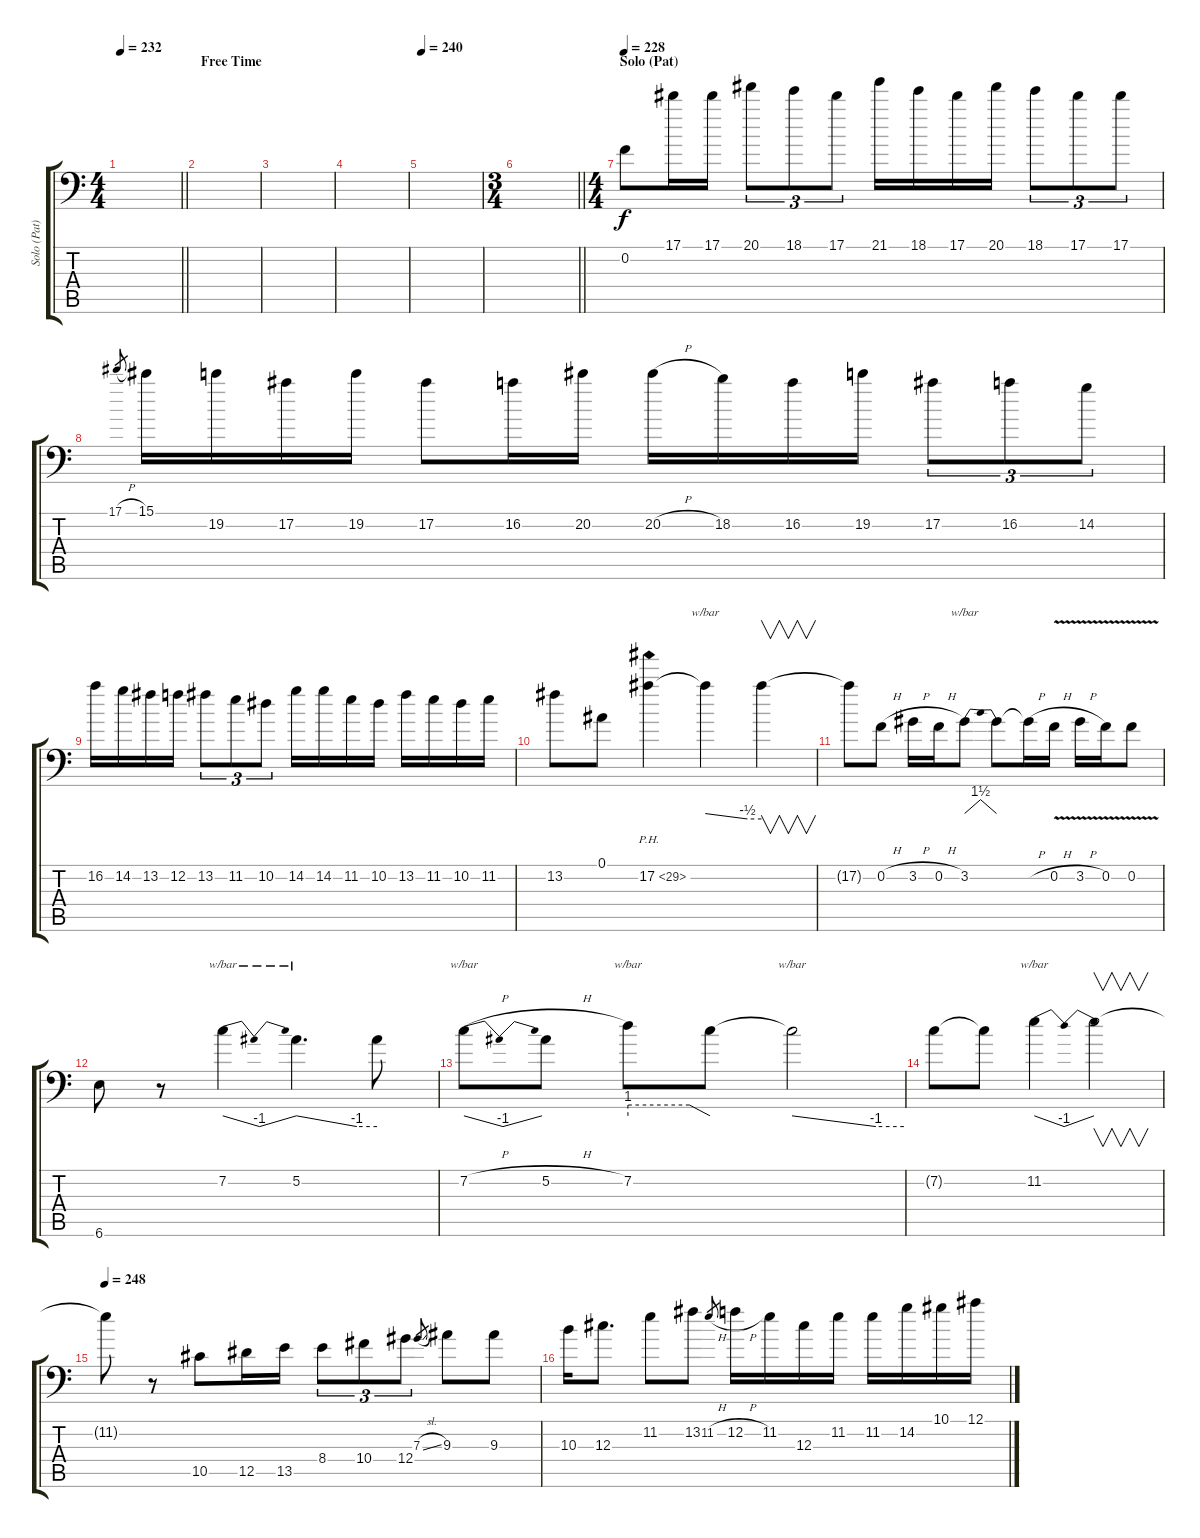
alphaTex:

\track ("Solo (Pat)" "Solo (Pat)") {instrument distortionguitar}
\staff {score tabs}
\tuning (Bb3 F3 Db3 Ab2 Eb2 Bb1) {hide}
\ts (4 4)
\tempo 232
\clef f4
\barLineRight lightlight
\ks c
|
\section ("" "Free Time")
|
|
|
\tempo 240
|
\ts (3 4)
\barLineRight lightlight
|
\ts (4 4)
\section ("" "Solo (Pat)")
\tempo 228
0.2.8 17.1.16 17.1.16 20.1.8{tu (3 2)} 18.1.8{tu (3 2)} 17.1.8{tu (3 2)} 21.1.16 18.1.16 17.1.16 20.1.16 18.1.8{tu (3 2)} 17.1.8{tu (3 2)} 17.1.8{tu (3 2)} |
17.1{h}.8{gr} 15.1.16 19.2.16 17.2.16 19.2.16 17.2.8 16.2.16 20.2.16 20.2{h}.16 18.2.16 16.2.16 19.2.16 17.2.8{tu (3 2)} 16.2.8{tu (3 2)} 14.2.8{tu (3 2)} |
16.2.16 14.2.16 13.2.16 12.2.16 13.2.8{tu (3 2)} 11.2.8{tu (3 2)} 10.2.8{tu (3 2)} 14.2.16 14.2.16 11.2.16 10.2.16 13.2.16 11.2.16 10.2.16 11.2.16 |
13.2.8 0.1.8 17.2{ph 12}.4 17.2{t}.4{tbe (custom default 0 0 45 -2 60 -2)} 17.2{t}.4{v} |
17.2{t}.8 0.2{h}.8 3.2{h}.16 0.2{h}.16 3.2.8{tbe (dip default 0 0 30 6 60 0)} 3.2{t}.8 3.2{h t}.16 0.2{v h}.16 3.2{v h}.16 0.2{v}.16 0.2{v}.8 |
6.6.8 r.8 7.2.4{tbe (dip default 0 0 30 -4 60 0)} 5.2.4{d tbe (custom default 0 0 45 -4 60 -4)} 5.2{t}.8 |
7.2{h}.8{tbe (dip default 0 0 30 -4 60 0)} 5.2{h}.8 7.2.8{tbe (custom default 0 4 45 4 60 0)} 7.2{t}.8 7.2{t}.2{tbe (custom default 0 0 45 -4 60 -4)} |
7.2{t}.8 7.2{t}.8 11.2.4{tbe (dip default 0 0 30 -4 60 0)} 11.2{t}.2{v} |
\tempo 248
11.2{t}.8 r.8 10.5.8 12.5.16 13.5.16 8.4.8{tu (3 2)} 10.4.8{tu (3 2)} 12.4.8{tu (3 2)} 7.3{sl}.8{gr} 9.3.8 9.3.8 |
10.3.16 12.3.8{d} 11.2.8 13.2.8 11.2{h}.8{gr} 12.2{h}.16 11.2.16 12.3.16 11.2.16 11.2.16 14.2.16 10.1.16 12.1.16
